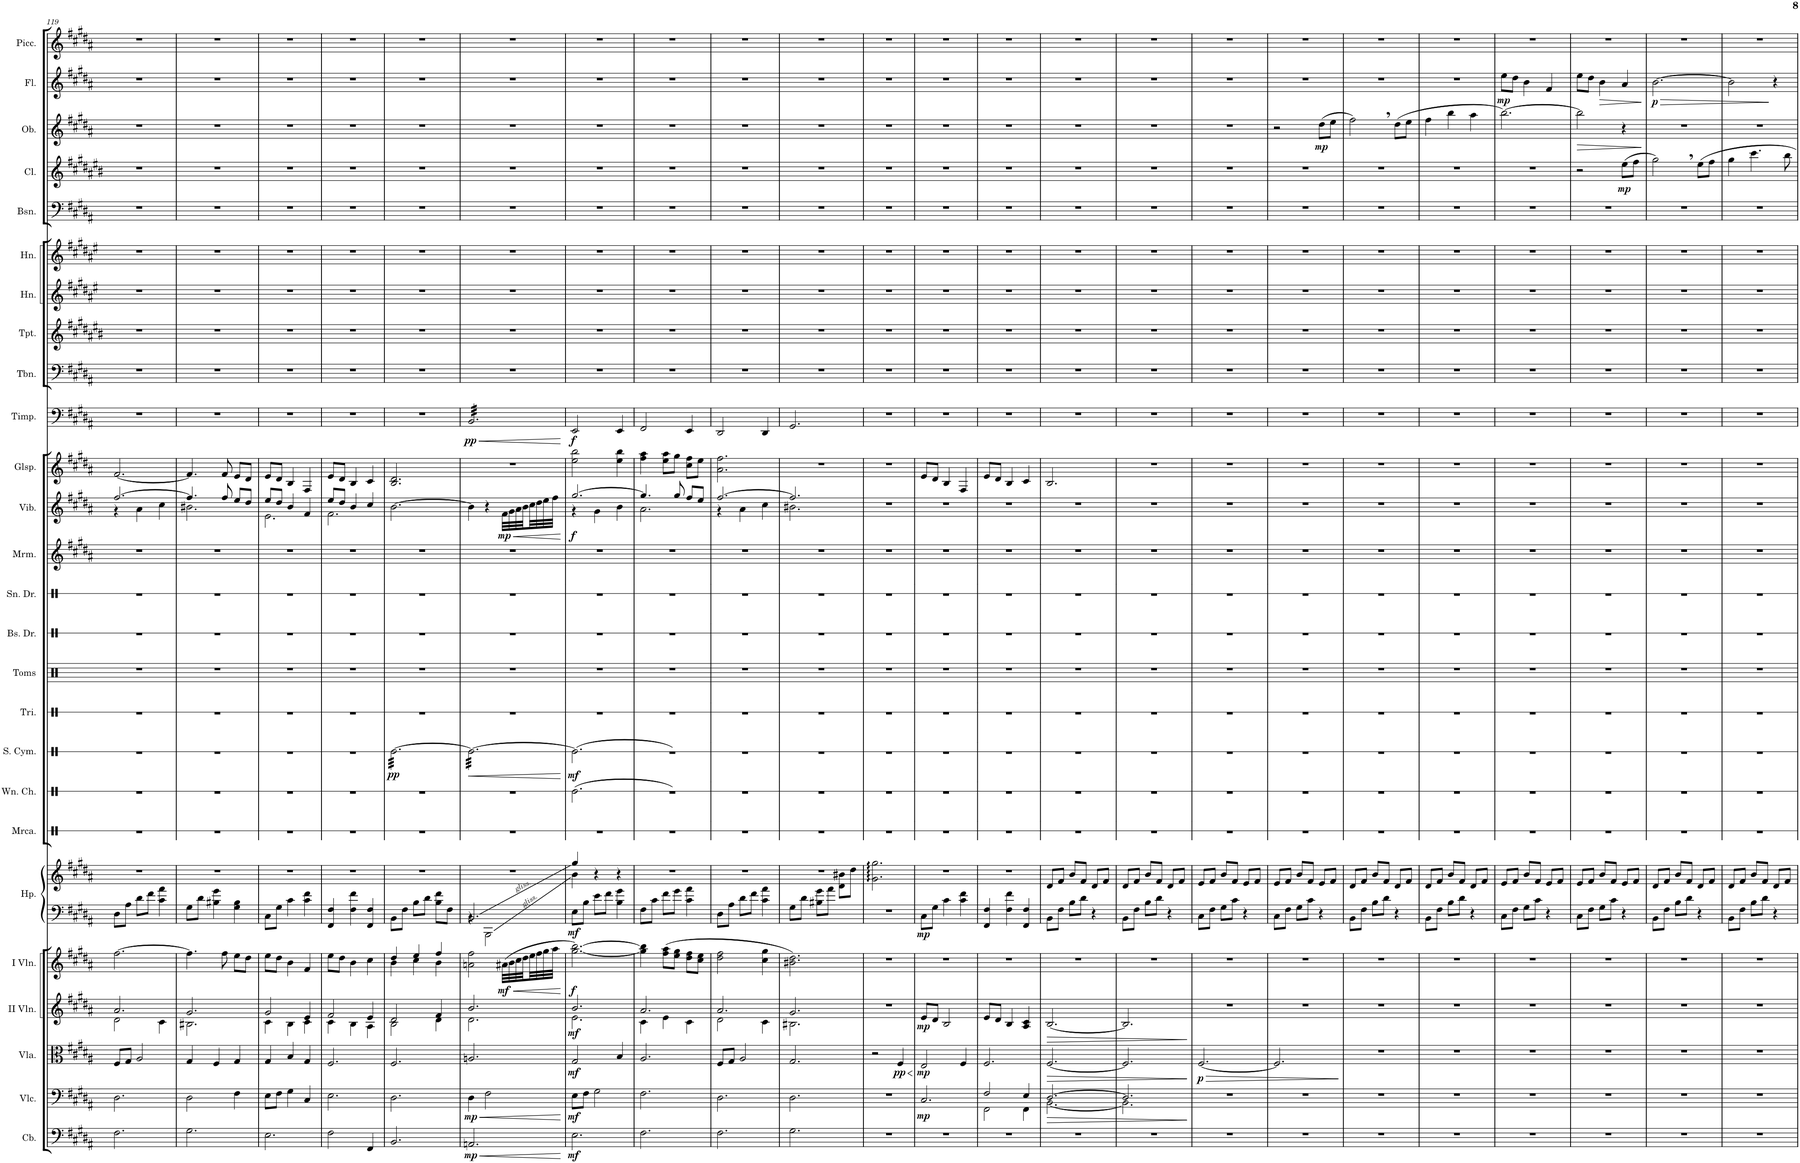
**kern	**dynam	**kern	**dynam	**kern	**dynam	**kern	**dynam	**kern	**dynam	**kern	**kern	**dynam	**kern	**kern	**kern	**dynam	**kern	**kern	**kern	**kern	**kern	**kern	**dynam	**kern	**kern	**dynam	**kern	**kern	**kern	**kern	**kern	**kern	**dynam	**kern	**dynam	**kern	**dynam	**kern
*part26	*part26	*part25	*part25	*part24	*part24	*part23	*part23	*part22	*part22	*part21	*part21	*part21	*part20	*part19	*part18	*part18	*part17	*part16	*part15	*part14	*part13	*part12	*part12	*part11	*part10	*part10	*part9	*part8	*part7	*part6	*part5	*part4	*part4	*part3	*part3	*part2	*part2	*part1
*staff27	*staff27	*staff26	*staff26	*staff25	*staff25	*staff24	*staff24	*staff23	*staff23	*staff22	*staff21	*staff21/22	*staff20	*staff19	*staff18	*staff18	*staff17	*staff16	*staff15	*staff14	*staff13	*staff12	*staff12	*staff11	*staff10	*staff10	*staff9	*staff8	*staff7	*staff6	*staff5	*staff4	*staff4	*staff3	*staff3	*staff2	*staff2	*staff1
*I"Contrabasses	*	*I"Violoncellos	*	*I"Violas	*	*I"Second Violins	*	*I"First Violins	*	*I"Harp	*	*	*I"Maracas	*I"Wind Chimes	*I"Suspended Cymbal	*	*I"Triangle	*I"Concert Toms	*I"Bass Drum	*I"Snare Drum	*I"Marimba	*I"Vibraphone	*	*I"Glockenspiel	*I"Timpani	*	*I"Trombone 1, 2	*I"Trumpet 1, 2	*I"Horn 3, 4	*I"Horn 1, 2	*I"Bassoon 1, 2	*I"Clarinet 1, 2	*	*I"Oboe 1, 2	*	*I"Flute 1, 2	*	*I"Piccolo 1, 2
*I'Cb.	*	*I'Vlc.	*	*I'Vla.	*	*	*	*	*	*I'Hp.	*	*	*I'Mrca.	*I'Wn. Ch.	*I'S. Cym.	*	*I'Tri.	*I'Toms	*I'Bs. Dr.	*I'Sn. Dr.	*I'Mrm.	*I'Vib.	*	*I'Glsp.	*I'Timp.	*	*I'Tbn.	*I'Tpt.	*I'Hn.	*I'Hn.	*I'Bsn.	*I'Cl.	*	*I'Ob.	*	*I'Fl.	*	*I'Picc.
!!LO:PB:g=z
*clefF4	*	*clefF4	*	*clefC3	*	*clefG2	*	*clefG2	*	*clefF4	*clefG2	*	*clefX	*clefX	*clefX	*	*clefX	*clefX	*clefX	*clefX	*clefG2	*clefG2	*	*clefG2	*clefF4	*	*clefF4	*clefG2	*clefG2	*clefG2	*clefF4	*clefG2	*	*clefG2	*	*clefG2	*	*clefG2
*Trd7c12	*	*	*	*	*	*	*	*	*	*	*	*	*	*	*	*	*	*	*	*	*	*	*	*Trd-14c-24	*	*	*	*Trd1c2	*Trd4c7	*Trd4c7	*	*Trd1c2	*	*	*	*	*	*Trd-7c-12
*k[f#c#g#d#a#]	*	*k[f#c#g#d#a#]	*	*k[f#c#g#d#a#]	*	*k[f#c#g#d#a#]	*	*k[f#c#g#d#a#]	*	*k[f#c#g#d#a#]	*k[f#c#g#d#a#]	*	*k[]	*k[]	*k[]	*	*k[]	*k[]	*k[]	*k[]	*k[f#c#g#d#a#]	*k[f#c#g#d#a#]	*	*k[f#c#g#d#a#]	*k[f#c#g#d#a#]	*	*k[f#c#g#d#a#]	*k[f#c#g#d#a#e#b#]	*k[f#c#g#d#a#e#]	*k[f#c#g#d#a#e#]	*k[f#c#g#d#a#]	*k[f#c#g#d#a#e#b#]	*	*k[f#c#g#d#a#]	*	*k[f#c#g#d#a#]	*	*k[f#c#g#d#a#]
*M3/4	*	*M3/4	*	*M3/4	*	*M3/4	*	*M3/4	*	*M3/4	*M3/4	*	*M3/4	*M3/4	*M3/4	*	*M3/4	*M3/4	*M3/4	*M3/4	*M3/4	*M3/4	*	*M3/4	*M3/4	*	*M3/4	*M3/4	*M3/4	*M3/4	*M3/4	*M3/4	*	*M3/4	*	*M3/4	*	*M3/4
=119	=119	=119	=119	=119	=119	=119	=119	=119	=119	=119	=119	=119	=119	=119	=119	=119	=119	=119	=119	=119	=119	=119	=119	=119	=119	=119	=119	=119	=119	=119	=119	=119	=119	=119	=119	=119	=119	=119
*	*	*	*	*	*	*^	*	*	*	*	*	*	*	*	*	*	*	*	*	*	*	*^	*	*	*	*	*	*	*	*	*	*	*	*	*	*	*	*
2.F#\	.	2.D#\	.	8F#/L	.	2.a#/	2d#\	.	[2.ff#\	.	8D#\L	2.r	.	2.r	2.r	2.r	.	2.r	2.r	2.r	2.r	2.r	[2.ff#/	4r	.	[2.f#/	2.r	.	2.r	2.r	2.r	2.r	2.r	2.r	.	2.r	.	2.r	.	2.r
.	.	.	.	8G#/J	.	.	.	.	.	.	8A#\J	.	.	.	.	.	.	.	.	.	.	.	.	.	.	.	.	.	.	.	.	.	.	.	.	.	.	.	.	.
.	.	.	.	2A#/	.	.	.	.	.	.	8d#\L	.	.	.	.	.	.	.	.	.	.	.	.	4a#\	.	.	.	.	.	.	.	.	.	.	.	.	.	.	.	.
.	.	.	.	.	.	.	.	.	.	.	8f#\J	.	.	.	.	.	.	.	.	.	.	.	.	.	.	.	.	.	.	.	.	.	.	.	.	.	.	.	.	.
.	.	.	.	.	.	.	4c#\	.	.	.	4c#\ 4a#\	.	.	.	.	.	.	.	.	.	.	.	.	4cc#\	.	.	.	.	.	.	.	.	.	.	.	.	.	.	.	.
=120	=120	=120	=120	=120	=120	=120	=120	=120	=120	=120	=120	=120	=120	=120	=120	=120	=120	=120	=120	=120	=120	=120	=120	=120	=120	=120	=120	=120	=120	=120	=120	=120	=120	=120	=120	=120	=120	=120	=120	=120
2.G#\	.	2D#\	.	4G#/	.	2.g#/	2.B#X\	.	4.ff#\]	.	8G#\L	2.r	.	2.r	2.r	2.r	.	2.r	2.r	2.r	2.r	2.r	4.ff#/]	2.b#X\	.	4.f#/]	2.r	.	2.r	2.r	2.r	2.r	2.r	2.r	.	2.r	.	2.r	.	2.r
.	.	.	.	.	.	.	.	.	.	.	8d#\J	.	.	.	.	.	.	.	.	.	.	.	.	.	.	.	.	.	.	.	.	.	.	.	.	.	.	.	.	.
.	.	.	.	4F#/	.	.	.	.	.	.	4B#X\ 4g#\	.	.	.	.	.	.	.	.	.	.	.	.	.	.	.	.	.	.	.	.	.	.	.	.	.	.	.	.	.
.	.	.	.	.	.	.	.	.	8ff#\	.	.	.	.	.	.	.	.	.	.	.	.	.	8ff#/	.	.	8f#/	.	.	.	.	.	.	.	.	.	.	.	.	.	.
.	.	4F#\	.	4G#/	.	.	.	.	8ee\L	.	4G#\ 4B#\	.	.	.	.	.	.	.	.	.	.	.	8ee/L	.	.	8e/L	.	.	.	.	.	.	.	.	.	.	.	.	.	.
.	.	.	.	.	.	.	.	.	8dd#\J	.	.	.	.	.	.	.	.	.	.	.	.	.	8dd#/J	.	.	8d#/J	.	.	.	.	.	.	.	.	.	.	.	.	.	.
=121	=121	=121	=121	=121	=121	=121	=121	=121	=121	=121	=121	=121	=121	=121	=121	=121	=121	=121	=121	=121	=121	=121	=121	=121	=121	=121	=121	=121	=121	=121	=121	=121	=121	=121	=121	=121	=121	=121	=121	=121
2.E\	.	8E\L	.	4G#/	.	2g#/	4c#\	.	8ee\L	.	8C#\L	2.r	.	2.r	2.r	2.r	.	2.r	2.r	2.r	2.r	2.r	8ee/L	2.e\	.	8e/L	2.r	.	2.r	2.r	2.r	2.r	2.r	2.r	.	2.r	.	2.r	.	2.r
.	.	8F#\J	.	.	.	.	.	.	8dd#\J	.	8G#\J	.	.	.	.	.	.	.	.	.	.	.	8dd#/J	.	.	8d#/J	.	.	.	.	.	.	.	.	.	.	.	.	.	.
.	.	4G#\	.	4B/	.	.	4B\	.	4b\	.	4c#\	.	.	.	.	.	.	.	.	.	.	.	4b/	.	.	4B/	.	.	.	.	.	.	.	.	.	.	.	.	.	.
.	.	4C#/	.	4G#/	.	4e/	4c#\	.	4f#/	.	4c#\ 4f#\	.	.	.	.	.	.	.	.	.	.	.	4f#/	.	.	4F#/	.	.	.	.	.	.	.	.	.	.	.	.	.	.
=122	=122	=122	=122	=122	=122	=122	=122	=122	=122	=122	=122	=122	=122	=122	=122	=122	=122	=122	=122	=122	=122	=122	=122	=122	=122	=122	=122	=122	=122	=122	=122	=122	=122	=122	=122	=122	=122	=122	=122	=122
2F#\	.	2.E\	.	2.F#/	.	2f#/	4c#\	.	8ee\L	.	4FF#/ 4F#/	2.r	.	2.r	2.r	2.r	.	2.r	2.r	2.r	2.r	2.r	8ee/L	2.f#\	.	8e/L	2.r	.	2.r	2.r	2.r	2.r	2.r	2.r	.	2.r	.	2.r	.	2.r
.	.	.	.	.	.	.	.	.	8dd#\J	.	.	.	.	.	.	.	.	.	.	.	.	.	8dd#/J	.	.	8d#/J	.	.	.	.	.	.	.	.	.	.	.	.	.	.
.	.	.	.	.	.	.	4B\	.	4b\	.	4F#\ 4f#\	.	.	.	.	.	.	.	.	.	.	.	4b/	.	.	4B/	.	.	.	.	.	.	.	.	.	.	.	.	.	.
4FF#/	.	.	.	.	.	4e/	4A#\	.	4cc#\	.	4FF#/ 4F#/	.	.	.	.	.	.	.	.	.	.	.	4cc#/	.	.	4c#/	.	.	.	.	.	.	.	.	.	.	.	.	.	.
*	*	*	*	*	*	*	*	*	*	*	*	*	*	*	*	*	*	*	*	*	*	*	*v	*v	*	*	*	*	*	*	*	*	*	*	*	*	*	*	*	*
=123	=123	=123	=123	=123	=123	=123	=123	=123	=123	=123	=123	=123	=123	=123	=123	=123	=123	=123	=123	=123	=123	=123	=123	=123	=123	=123	=123	=123	=123	=123	=123	=123	=123	=123	=123	=123	=123	=123	=123
*	*	*	*	*	*	*	*	*	*^	*	*	*	*	*	*	*	*	*	*	*	*	*	*	*	*	*	*	*	*	*	*	*	*	*	*	*	*	*	*
!	!	!	!	!	!	!	!	!	!	!	!	!	!	!	!	!	!	!LO:DY:b	!	!	!	!	!	!	!	!	!	!	!	!	!	!	!	!	!	!	!	!	!	!
*	*	*	*	*	*	*	*	*	*	*	*	*	*	*	*	*	*tremolo	*	*	*	*	*	*	*	*	*	*	*	*	*	*	*	*	*	*	*	*	*	*	*
2.BB/	.	2.D#\	.	2.F#/	.	2d#/	2B\	.	4dd#/	4b\	.	8BB\L	2.r	.	2.r	2.r	[32Re\LLL	pp	2.r	2.r	2.r	2.r	2.r	[2.b\	.	2.B/ 2.d#/	2.r	.	2.r	2.r	2.r	2.r	2.r	2.r	.	2.r	.	2.r	.	2.r
.	.	.	.	.	.	.	.	.	.	.	.	.	.	.	.	.	32Re\	.	.	.	.	.	.	.	.	.	.	.	.	.	.	.	.	.	.	.	.	.	.	.
.	.	.	.	.	.	.	.	.	.	.	.	.	.	.	.	.	32Re\	.	.	.	.	.	.	.	.	.	.	.	.	.	.	.	.	.	.	.	.	.	.	.
.	.	.	.	.	.	.	.	.	.	.	.	.	.	.	.	.	32Re\	.	.	.	.	.	.	.	.	.	.	.	.	.	.	.	.	.	.	.	.	.	.	.
.	.	.	.	.	.	.	.	.	.	.	.	8F#\J	.	.	.	.	32Re\	.	.	.	.	.	.	.	.	.	.	.	.	.	.	.	.	.	.	.	.	.	.	.
.	.	.	.	.	.	.	.	.	.	.	.	.	.	.	.	.	32Re\	.	.	.	.	.	.	.	.	.	.	.	.	.	.	.	.	.	.	.	.	.	.	.
.	.	.	.	.	.	.	.	.	.	.	.	.	.	.	.	.	32Re\	.	.	.	.	.	.	.	.	.	.	.	.	.	.	.	.	.	.	.	.	.	.	.
.	.	.	.	.	.	.	.	.	.	.	.	.	.	.	.	.	32Re\	.	.	.	.	.	.	.	.	.	.	.	.	.	.	.	.	.	.	.	.	.	.	.
.	.	.	.	.	.	.	.	.	4ee/	4cc#\	.	8B\L	.	.	.	.	32Re\	.	.	.	.	.	.	.	.	.	.	.	.	.	.	.	.	.	.	.	.	.	.	.
.	.	.	.	.	.	.	.	.	.	.	.	.	.	.	.	.	32Re\	.	.	.	.	.	.	.	.	.	.	.	.	.	.	.	.	.	.	.	.	.	.	.
.	.	.	.	.	.	.	.	.	.	.	.	.	.	.	.	.	32Re\	.	.	.	.	.	.	.	.	.	.	.	.	.	.	.	.	.	.	.	.	.	.	.
.	.	.	.	.	.	.	.	.	.	.	.	.	.	.	.	.	32Re\	.	.	.	.	.	.	.	.	.	.	.	.	.	.	.	.	.	.	.	.	.	.	.
.	.	.	.	.	.	.	.	.	.	.	.	8d#\J	.	.	.	.	32Re\	.	.	.	.	.	.	.	.	.	.	.	.	.	.	.	.	.	.	.	.	.	.	.
.	.	.	.	.	.	.	.	.	.	.	.	.	.	.	.	.	32Re\	.	.	.	.	.	.	.	.	.	.	.	.	.	.	.	.	.	.	.	.	.	.	.
.	.	.	.	.	.	.	.	.	.	.	.	.	.	.	.	.	32Re\	.	.	.	.	.	.	.	.	.	.	.	.	.	.	.	.	.	.	.	.	.	.	.
.	.	.	.	.	.	.	.	.	.	.	.	.	.	.	.	.	32Re\	.	.	.	.	.	.	.	.	.	.	.	.	.	.	.	.	.	.	.	.	.	.	.
.	.	.	.	.	.	4f#/	4d#\	.	4ff#/	4b\	.	8B\ 8f#\L	.	.	.	.	32Re\	.	.	.	.	.	.	.	.	.	.	.	.	.	.	.	.	.	.	.	.	.	.	.
.	.	.	.	.	.	.	.	.	.	.	.	.	.	.	.	.	32Re\	.	.	.	.	.	.	.	.	.	.	.	.	.	.	.	.	.	.	.	.	.	.	.
.	.	.	.	.	.	.	.	.	.	.	.	.	.	.	.	.	32Re\	.	.	.	.	.	.	.	.	.	.	.	.	.	.	.	.	.	.	.	.	.	.	.
.	.	.	.	.	.	.	.	.	.	.	.	.	.	.	.	.	32Re\	.	.	.	.	.	.	.	.	.	.	.	.	.	.	.	.	.	.	.	.	.	.	.
.	.	.	.	.	.	.	.	.	.	.	.	8F#\J	.	.	.	.	32Re\	.	.	.	.	.	.	.	.	.	.	.	.	.	.	.	.	.	.	.	.	.	.	.
.	.	.	.	.	.	.	.	.	.	.	.	.	.	.	.	.	32Re\	.	.	.	.	.	.	.	.	.	.	.	.	.	.	.	.	.	.	.	.	.	.	.
.	.	.	.	.	.	.	.	.	.	.	.	.	.	.	.	.	32Re\	.	.	.	.	.	.	.	.	.	.	.	.	.	.	.	.	.	.	.	.	.	.	.
.	.	.	.	.	.	.	.	.	.	.	.	.	.	.	.	.	32Re\JJJ	.	.	.	.	.	.	.	.	.	.	.	.	.	.	.	.	.	.	.	.	.	.	.
*	*	*	*	*	*	*	*	*	*v	*v	*	*	*	*	*	*	*	*	*	*	*	*	*	*	*	*	*	*	*	*	*	*	*	*	*	*	*	*	*	*
=124	=124	=124	=124	=124	=124	=124	=124	=124	=124	=124	=124	=124	=124	=124	=124	=124	=124	=124	=124	=124	=124	=124	=124	=124	=124	=124	=124	=124	=124	=124	=124	=124	=124	=124	=124	=124	=124	=124	=124
!	!LO:DY:b	!	!LO:HP:b	!	!	!	!	!	!	!	!	!	!	!	!	!	!LO:HP:b	!	!	!	!	!	!	!	!	!	!LO:HP:b	!	!	!	!	!	!	!	!	!	!	!	!
*	*	*	*	*	*	*	*	*	*	*	*^	*	*	*	*	*	*	*	*	*	*	*	*	*	*	*	*	*	*	*	*	*	*	*	*	*	*	*	*
*	*	*	*	*	*	*	*	*	*	*	*	*^	*	*	*	*	*	*	*	*	*	*	*	*	*	*	*	*	*	*	*	*	*	*	*	*	*	*	*	*
!	!	!	!LO:DY:n=1:b	!	!	!	!	!	!	!	!	!	!	!	!	!	!	!	!	!	!	!	!	!	!	!	!	!	!LO:DY:n=1:b	!	!	!	!	!	!	!	!	!	!	!	!
*	*	*	*	*	*	*	*	*	*	*	*	*	*	*	*	*	*	*	*	*	*	*	*	*	*	*	*	*tremolo	*	*	*	*	*	*	*	*	*	*	*	*	*
2.AAn/	mp	4D#\	< mp	2.An/	.	2.b/	2.d#\	.	2an\ 2ff#\	.	2.BB/	4ryy	2.r	4r	.	2.r	2.r	32Re\LLL	<	2.r	2.r	2.r	2.r	2.r	4b\]	.	2.r	32BB/LLL	< pp	2.r	2.r	2.r	2.r	2.r	2.r	.	2.r	.	2.r	.	2.r
.	.	.	.	.	.	.	.	.	.	.	.	.	.	.	.	.	.	32Re\	.	.	.	.	.	.	.	.	.	32BB/	.	.	.	.	.	.	.	.	.	.	.	.	.
.	.	.	.	.	.	.	.	.	.	.	.	.	.	.	.	.	.	32Re\	.	.	.	.	.	.	.	.	.	32BB/	.	.	.	.	.	.	.	.	.	.	.	.	.
.	.	.	.	.	.	.	.	.	.	.	.	.	.	.	.	.	.	32Re\	.	.	.	.	.	.	.	.	.	32BB/	.	.	.	.	.	.	.	.	.	.	.	.	.
.	.	.	.	.	.	.	.	.	.	.	.	.	.	.	.	.	.	32Re\	.	.	.	.	.	.	.	.	.	32BB/	.	.	.	.	.	.	.	.	.	.	.	.	.
.	.	.	.	.	.	.	.	.	.	.	.	.	.	.	.	.	.	32Re\	.	.	.	.	.	.	.	.	.	32BB/	.	.	.	.	.	.	.	.	.	.	.	.	.
.	.	.	.	.	.	.	.	.	.	.	.	.	.	.	.	.	.	32Re\	.	.	.	.	.	.	.	.	.	32BB/	.	.	.	.	.	.	.	.	.	.	.	.	.
.	.	.	.	.	.	.	.	.	.	.	.	.	.	.	.	.	.	32Re\	.	.	.	.	.	.	.	.	.	32BB/	.	.	.	.	.	.	.	.	.	.	.	.	.
.	.	2F#\	.	.	.	.	.	.	.	.	.	2BBB\	.	2ryy	.	.	.	32Re\	.	.	.	.	.	.	4r	.	.	32BB/	.	.	.	.	.	.	.	.	.	.	.	.	.
.	.	.	.	.	.	.	.	.	.	.	.	.	.	.	.	.	.	32Re\	.	.	.	.	.	.	.	.	.	32BB/	.	.	.	.	.	.	.	.	.	.	.	.	.
.	.	.	.	.	.	.	.	.	.	.	.	.	.	.	.	.	.	32Re\	.	.	.	.	.	.	.	.	.	32BB/	.	.	.	.	.	.	.	.	.	.	.	.	.
.	.	.	.	.	.	.	.	.	.	.	.	.	.	.	.	.	.	32Re\	.	.	.	.	.	.	.	.	.	32BB/	.	.	.	.	.	.	.	.	.	.	.	.	.
.	.	.	.	.	.	.	.	.	.	.	.	.	.	.	.	.	.	32Re\	.	.	.	.	.	.	.	.	.	32BB/	.	.	.	.	.	.	.	.	.	.	.	.	.
.	.	.	.	.	.	.	.	.	.	.	.	.	.	.	.	.	.	32Re\	.	.	.	.	.	.	.	.	.	32BB/	.	.	.	.	.	.	.	.	.	.	.	.	.
.	.	.	.	.	.	.	.	.	.	.	.	.	.	.	.	.	.	32Re\	.	.	.	.	.	.	.	.	.	32BB/	.	.	.	.	.	.	.	.	.	.	.	.	.
.	.	.	.	.	.	.	.	.	.	.	.	.	.	.	.	.	.	32Re\	.	.	.	.	.	.	.	.	.	32BB/	.	.	.	.	.	.	.	.	.	.	.	.	.
!	!	!	!	!	!	!	!	!	!	!LO:DY:b	!	!	!	!	!	!	!	!	!	!	!	!	!	!	!	!LO:HP:b	!	!	!	!	!	!	!	!	!	!	!	!	!	!	!
!	!	!	!	!	!	!	!	!	!	!	!	!	!	!	!	!	!	!	!	!	!	!	!	!	!	!LO:DY:n=1:b	!	!	!	!	!	!	!	!	!	!	!	!	!	!	!
.	.	.	.	.	.	.	.	.	(32a#X\LLL	mf	.	.	.	.	.	.	.	32Re\	.	.	.	.	.	.	32f#\LLL	< mp	.	32BB/	.	.	.	.	.	.	.	.	.	.	.	.	.
.	.	.	.	.	.	.	.	.	32b\	.	.	.	.	.	.	.	.	32Re\	.	.	.	.	.	.	32g#\	.	.	32BB/	.	.	.	.	.	.	.	.	.	.	.	.	.
.	.	.	.	.	.	.	.	.	32cc#\	.	.	.	.	.	.	.	.	32Re\	.	.	.	.	.	.	32a#\	.	.	32BB/	.	.	.	.	.	.	.	.	.	.	.	.	.
.	.	.	.	.	.	.	.	.	32dd#\	.	.	.	.	.	.	.	.	32Re\	.	.	.	.	.	.	32b\	.	.	32BB/	.	.	.	.	.	.	.	.	.	.	.	.	.
.	.	.	.	.	.	.	.	.	32ee\	.	.	.	.	.	.	.	.	32Re\	.	.	.	.	.	.	32cc#\	.	.	32BB/	.	.	.	.	.	.	.	.	.	.	.	.	.
.	.	.	.	.	.	.	.	.	32ff#\	.	.	.	.	.	.	.	.	32Re\	.	.	.	.	.	.	32dd#\	.	.	32BB/	.	.	.	.	.	.	.	.	.	.	.	.	.
.	.	.	.	.	.	.	.	.	32gg#\	.	.	.	.	.	.	.	.	32Re\	.	.	.	.	.	.	32ee\	.	.	32BB/	.	.	.	.	.	.	.	.	.	.	.	.	.
.	.	.	.	.	.	.	.	.	32aa#\JJJ	.	.	.	.	.	.	.	.	32Re\JJJ	.	.	.	.	.	.	32ff#\JJJ	.	.	32BB/JJJ	.	.	.	.	.	.	.	.	.	.	.	.	.
*	*	*	*	*	*	*	*	*	*	*	*	*	*	*	*	*	*	*	*	*	*	*	*	*	*	*	*	*Xtremolo	*	*	*	*	*	*	*	*	*	*	*	*	*
*	*	*	*	*	*	*	*	*	*	*	*	*	*	*	*	*	*	*Xtremolo	*	*	*	*	*	*	*	*	*	*	*	*	*	*	*	*	*	*	*	*	*	*	*
*	*	*	*	*	*	*v	*v	*	*	*	*v	*v	*v	*	*	*	*	*	*	*	*	*	*	*	*	*	*	*	*	*	*	*	*	*	*	*	*	*	*	*	*
.	.	.	.	.	.	.	.	.	.	.	.	.	.	.	.	[	.	.	.	.	.	.	[	.	.	[	.	.	.	.	.	.	.	.	.	.	.	.
=125	=125	=125	=125	=125	=125	=125	=125	=125	=125	=125	=125	=125	=125	=125	=125	=125	=125	=125	=125	=125	=125	=125	=125	=125	=125	=125	=125	=125	=125	=125	=125	=125	=125	=125	=125	=125	=125	=125
*	*	*	*	*	*	*^	*	*	*	*	*^	*	*	*	*	*	*	*	*	*	*	*^	*	*	*	*	*	*	*	*	*	*	*	*	*	*	*	*
!	!LO:DY:b	!	!LO:DY:b	!	!LO:DY:b	!	!	!LO:DY:b	!	!LO:DY:b	!	!	!	!LO:DY:b=2	!	!	!	!LO:DY:b	!	!	!	!	!	!	!	!LO:DY:b	!	!	!LO:DY:b	!	!	!	!	!	!	!	!	!	!	!	!
2.E\	mf	8E\L	mf	2G#/	mf	2.b/	2.e\	mf	[2.gg#\ [2.bb\)	f	8E\L	4gg#/	4b\	mf	2.r	(2.Re\	(2.Re\]	mf	2.r	2.r	2.r	2.r	2.r	[2.gg#/	4r	f	2ee\ 2bb\	2EE/	f	2.r	2.r	2.r	2.r	2.r	2.r	.	2.r	.	2.r	.	2.r
.	.	8F#\J	.	.	.	.	.	.	.	.	8B\J	.	.	.	.	.	.	.	.	.	.	.	.	.	.	.	.	.	.	.	.	.	.	.	.	.	.	.	.	.	.
.	.	2G#\	.	.	.	.	.	.	.	.	8e\L	4r	2ryy	.	.	.	.	.	.	.	.	.	.	.	4g#\	.	.	.	.	.	.	.	.	.	.	.	.	.	.	.	.
.	.	.	.	.	.	.	.	.	.	.	8f#\J	.	.	.	.	.	.	.	.	.	.	.	.	.	.	.	.	.	.	.	.	.	.	.	.	.	.	.	.	.	.
.	.	.	.	4B/	.	.	.	.	.	.	4B\ 4g#\	4r	.	.	.	.	.	.	.	.	.	.	.	.	4b\	.	4ee\ 4bb\	4EE/	.	.	.	.	.	.	.	.	.	.	.	.	.
*	*	*	*	*	*	*	*	*	*	*	*	*v	*v	*	*	*	*	*	*	*	*	*	*	*	*	*	*	*	*	*	*	*	*	*	*	*	*	*	*	*	*
=126	=126	=126	=126	=126	=126	=126	=126	=126	=126	=126	=126	=126	=126	=126	=126	=126	=126	=126	=126	=126	=126	=126	=126	=126	=126	=126	=126	=126	=126	=126	=126	=126	=126	=126	=126	=126	=126	=126	=126	=126
2.F#\	.	2.F#\	.	2.A#/	.	2.a#/	4c#\	.	4gg#\] 4bb\]	.	8F#\L	2.r	.	2.r	2.r)	2.r)	.	2.r	2.r	2.r	2.r	2.r	4.gg#/]	2.a#\	.	4ff#\ 4aa#\	2FF#/	.	2.r	2.r	2.r	2.r	2.r	2.r	.	2.r	.	2.r	.	2.r
.	.	.	.	.	.	.	.	.	.	.	8c#\J	.	.	.	.	.	.	.	.	.	.	.	.	.	.	.	.	.	.	.	.	.	.	.	.	.	.	.	.	.
.	.	.	.	.	.	.	4e\	.	(8ff#\ 8aa#\L	.	8f#\L	.	.	.	.	.	.	.	.	.	.	.	.	.	.	8ee\ 8aa#\L	.	.	.	.	.	.	.	.	.	.	.	.	.	.
.	.	.	.	.	.	.	.	.	8ee\ 8gg#\J	.	8g#\J	.	.	.	.	.	.	.	.	.	.	.	8gg#/	.	.	8gg#\J	.	.	.	.	.	.	.	.	.	.	.	.	.	.
.	.	.	.	.	.	.	4c#\	.	8dd#\ 8ff#\L	.	4c#\ 4a#\	.	.	.	.	.	.	.	.	.	.	.	8ff#/L	.	.	8cc#\ 8ff#\L	4EE/	.	.	.	.	.	.	.	.	.	.	.	.	.
.	.	.	.	.	.	.	.	.	8cc#\ 8ee\J	.	.	.	.	.	.	.	.	.	.	.	.	.	8ee/J	.	.	8ee\J	.	.	.	.	.	.	.	.	.	.	.	.	.	.
=127	=127	=127	=127	=127	=127	=127	=127	=127	=127	=127	=127	=127	=127	=127	=127	=127	=127	=127	=127	=127	=127	=127	=127	=127	=127	=127	=127	=127	=127	=127	=127	=127	=127	=127	=127	=127	=127	=127	=127	=127
2.F#\	.	2.D#\	.	8F#/L	.	2.a#/	2d#\	.	2dd#\ 2ff#\	.	8D#\L	2.r	.	2.r	2.r	2.r	.	2.r	2.r	2.r	2.r	2.r	[2.ff#/	4r	.	2.a#\ 2.ff#\	2DD#/	.	2.r	2.r	2.r	2.r	2.r	2.r	.	2.r	.	2.r	.	2.r
.	.	.	.	8G#/J	.	.	.	.	.	.	8A#\J	.	.	.	.	.	.	.	.	.	.	.	.	.	.	.	.	.	.	.	.	.	.	.	.	.	.	.	.	.
.	.	.	.	2A#/	.	.	.	.	.	.	8d#\L	.	.	.	.	.	.	.	.	.	.	.	.	4a#\	.	.	.	.	.	.	.	.	.	.	.	.	.	.	.	.
.	.	.	.	.	.	.	.	.	.	.	8f#\J	.	.	.	.	.	.	.	.	.	.	.	.	.	.	.	.	.	.	.	.	.	.	.	.	.	.	.	.	.
.	.	.	.	.	.	.	4c#\	.	4cc#\ 4gg#\	.	4c#\ 4a#\	.	.	.	.	.	.	.	.	.	.	.	.	4cc#\	.	.	4DD#/	.	.	.	.	.	.	.	.	.	.	.	.	.
=128	=128	=128	=128	=128	=128	=128	=128	=128	=128	=128	=128	=128	=128	=128	=128	=128	=128	=128	=128	=128	=128	=128	=128	=128	=128	=128	=128	=128	=128	=128	=128	=128	=128	=128	=128	=128	=128	=128	=128	=128
*	*	*	*	*	*	*	*	*	*	*	*	*^	*	*	*	*	*	*	*	*	*	*	*	*	*	*	*	*	*	*	*	*	*	*	*	*	*	*	*	*
2.G#\	.	2.D#\	.	2.G#/	.	2.g#/	2.B#X\	.	2.b#X\ 2.dd#\)	.	8G#\L	2.r	2ryy	.	2.r	2.r	2.r	.	2.r	2.r	2.r	2.r	2.r	2.ff#/]	2.b#X\	.	2.r	2.GG#/	.	2.r	2.r	2.r	2.r	2.r	2.r	.	2.r	.	2.r	.	2.r
.	.	.	.	.	.	.	.	.	.	.	8d#\J	.	.	.	.	.	.	.	.	.	.	.	.	.	.	.	.	.	.	.	.	.	.	.	.	.	.	.	.	.	.
.	.	.	.	.	.	.	.	.	.	.	8B#X\ 8g#\L	.	.	.	.	.	.	.	.	.	.	.	.	.	.	.	.	.	.	.	.	.	.	.	.	.	.	.	.	.	.
.	.	.	.	.	.	.	.	.	.	.	8a#\J	.	.	.	.	.	.	.	.	.	.	.	.	.	.	.	.	.	.	.	.	.	.	.	.	.	.	.	.	.	.
.	.	.	.	.	.	.	.	.	.	.	4ryy	.	8d#\ 8b#X\L	.	.	.	.	.	.	.	.	.	.	.	.	.	.	.	.	.	.	.	.	.	.	.	.	.	.	.	.
.	.	.	.	.	.	.	.	.	.	.	.	.	8dd#\J	.	.	.	.	.	.	.	.	.	.	.	.	.	.	.	.	.	.	.	.	.	.	.	.	.	.	.	.
*	*	*	*	*	*	*v	*v	*	*	*	*	*v	*v	*	*	*	*	*	*	*	*	*	*	*v	*v	*	*	*	*	*	*	*	*	*	*	*	*	*	*	*	*
=129	=129	=129	=129	=129	=129	=129	=129	=129	=129	=129	=129	=129	=129	=129	=129	=129	=129	=129	=129	=129	=129	=129	=129	=129	=129	=129	=129	=129	=129	=129	=129	=129	=129	=129	=129	=129	=129	=129
2.r	.	2.r	.	2r	.	2.r	.	2.r	.	2.r	2.g#\ 2.gg#\	.	2.r	2.r	2.r	.	2.r	2.r	2.r	2.r	2.r	2.r	.	2.r	2.r	.	2.r	2.r	2.r	2.r	2.r	2.r	.	2.r	.	2.r	.	2.r
!	!	!	!	!	!LO:HP:b	!	!	!	!	!	!	!	!	!	!	!	!	!	!	!	!	!	!	!	!	!	!	!	!	!	!	!	!	!	!	!	!	!
!	!	!	!	!	!LO:DY:n=1:b	!	!	!	!	!	!	!	!	!	!	!	!	!	!	!	!	!	!	!	!	!	!	!	!	!	!	!	!	!	!	!	!	!
.	.	.	.	4F#/	< pp	.	.	.	.	.	.	.	.	.	.	.	.	.	.	.	.	.	.	.	.	.	.	.	.	.	.	.	.	.	.	.	.	.
=130	=130	=130	=130	=130	=130	=130	=130	=130	=130	=130	=130	=130	=130	=130	=130	=130	=130	=130	=130	=130	=130	=130	=130	=130	=130	=130	=130	=130	=130	=130	=130	=130	=130	=130	=130	=130	=130	=130
!	!	!	!LO:DY:b	!	!LO:DY:b	!	!LO:DY:b	!	!	!	!	!LO:DY:b=2	!	!	!	!	!	!	!	!	!	!	!	!	!	!	!	!	!	!	!	!	!	!	!	!	!	!
2.r	.	2.C#/	mp	2E/	mp	8e/L	mp	2.r	.	8C#\L	2.r	mp	2.r	2.r	2.r	.	2.r	2.r	2.r	2.r	2.r	2.r	.	8e/L	2.r	.	2.r	2.r	2.r	2.r	2.r	2.r	.	2.r	.	2.r	.	2.r
.	.	.	.	.	.	8d#/J	.	.	.	8G#\J	.	.	.	.	.	.	.	.	.	.	.	.	.	8d#/J	.	.	.	.	.	.	.	.	.	.	.	.	.	.
.	.	.	.	.	.	2B/	.	.	.	4c#\	.	.	.	.	.	.	.	.	.	.	.	.	.	4B/	.	.	.	.	.	.	.	.	.	.	.	.	.	.
.	.	.	.	4F#/	.	.	.	.	.	4c#\ 4f#\	.	.	.	.	.	.	.	.	.	.	.	.	.	4F#/	.	.	.	.	.	.	.	.	.	.	.	.	.	.
=131	=131	=131	=131	=131	=131	=131	=131	=131	=131	=131	=131	=131	=131	=131	=131	=131	=131	=131	=131	=131	=131	=131	=131	=131	=131	=131	=131	=131	=131	=131	=131	=131	=131	=131	=131	=131	=131	=131
*	*	*^	*	*	*	*	*	*	*	*	*	*	*	*	*	*	*	*	*	*	*	*	*	*	*	*	*	*	*	*	*	*	*	*	*	*	*	*
2.r	.	2F#/	2FF#\	.	2.F#/	.	8e/L	.	2.r	.	4FF#/ 4F#/	2.r	.	2.r	2.r	2.r	.	2.r	2.r	2.r	2.r	2.r	2.r	.	8e/L	2.r	.	2.r	2.r	2.r	2.r	2.r	2.r	.	2.r	.	2.r	.	2.r
.	.	.	.	.	.	.	8d#/J	.	.	.	.	.	.	.	.	.	.	.	.	.	.	.	.	.	8d#/J	.	.	.	.	.	.	.	.	.	.	.	.	.	.
.	.	.	.	.	.	.	4B/	.	.	.	4F#\ 4f#\	.	.	.	.	.	.	.	.	.	.	.	.	.	4B/	.	.	.	.	.	.	.	.	.	.	.	.	.	.
.	.	4E/	4FF#\	.	.	.	4A#/ 4c#/	.	.	.	4FF#/ 4F#/	.	.	.	.	.	.	.	.	.	.	.	.	.	4c#/	.	.	.	.	.	.	.	.	.	.	.	.	.	.
=132	=132	=132	=132	=132	=132	=132	=132	=132	=132	=132	=132	=132	=132	=132	=132	=132	=132	=132	=132	=132	=132	=132	=132	=132	=132	=132	=132	=132	=132	=132	=132	=132	=132	=132	=132	=132	=132	=132	=132
!	!	!	!	!	!	!LO:HP:b	!	!	!	!	!	!	!	!	!	!	!	!	!	!	!	!	!	!	!	!	!	!	!	!	!	!	!	!	!	!	!	!	!
2.r	.	[2.D#/	[2.BB\	.	[2.F#/	>	[2.B/	.	2.r	.	8BB\L	8d#/L	.	2.r	2.r	2.r	.	2.r	2.r	2.r	2.r	2.r	2.r	.	2.B/	2.r	.	2.r	2.r	2.r	2.r	2.r	2.r	.	2.r	.	2.r	.	2.r
.	.	.	.	.	.	.	.	.	.	.	8F#\J	8f#/J	.	.	.	.	.	.	.	.	.	.	.	.	.	.	.	.	.	.	.	.	.	.	.	.	.	.	.
.	.	.	.	.	.	.	.	.	.	.	8B\L	8b/L	.	.	.	.	.	.	.	.	.	.	.	.	.	.	.	.	.	.	.	.	.	.	.	.	.	.	.
.	.	.	.	.	.	.	.	.	.	.	8d#\J	8f#/J	.	.	.	.	.	.	.	.	.	.	.	.	.	.	.	.	.	.	.	.	.	.	.	.	.	.	.
.	.	.	.	.	.	.	.	.	.	.	4r	8d#/L	.	.	.	.	.	.	.	.	.	.	.	.	.	.	.	.	.	.	.	.	.	.	.	.	.	.	.
.	.	.	.	.	.	.	.	.	.	.	.	8f#/J	.	.	.	.	.	.	.	.	.	.	.	.	.	.	.	.	.	.	.	.	.	.	.	.	.	.	.
=133	=133	=133	=133	=133	=133	=133	=133	=133	=133	=133	=133	=133	=133	=133	=133	=133	=133	=133	=133	=133	=133	=133	=133	=133	=133	=133	=133	=133	=133	=133	=133	=133	=133	=133	=133	=133	=133	=133	=133
2.r	.	2.D#/]	2.BB\]	.	2.F#/]	.	2.B/]	.	2.r	.	8BB\L	8d#/L	.	2.r	2.r	2.r	.	2.r	2.r	2.r	2.r	2.r	2.r	.	2.r	2.r	.	2.r	2.r	2.r	2.r	2.r	2.r	.	2.r	.	2.r	.	2.r
.	.	.	.	.	.	.	.	.	.	.	8F#\J	8f#/J	.	.	.	.	.	.	.	.	.	.	.	.	.	.	.	.	.	.	.	.	.	.	.	.	.	.	.
.	.	.	.	.	.	.	.	.	.	.	8B\L	8b/L	.	.	.	.	.	.	.	.	.	.	.	.	.	.	.	.	.	.	.	.	.	.	.	.	.	.	.
.	.	.	.	.	.	.	.	.	.	.	8d#\J	8f#/J	.	.	.	.	.	.	.	.	.	.	.	.	.	.	.	.	.	.	.	.	.	.	.	.	.	.	.
.	.	.	.	.	.	.	.	.	.	.	4r	8d#/L	.	.	.	.	.	.	.	.	.	.	.	.	.	.	.	.	.	.	.	.	.	.	.	.	.	.	.
.	.	.	.	.	.	.	.	.	.	.	.	8f#/J	.	.	.	.	.	.	.	.	.	.	.	.	.	.	.	.	.	.	.	.	.	.	.	.	.	.	.
*	*	*v	*v	*	*	*	*	*	*	*	*	*	*	*	*	*	*	*	*	*	*	*	*	*	*	*	*	*	*	*	*	*	*	*	*	*	*	*	*
.	.	.	[	.	[	.	.	.	.	.	.	.	.	.	.	.	.	.	.	.	.	.	.	.	.	.	.	.	.	.	.	.	.	.	.	.	.	.
=134	=134	=134	=134	=134	=134	=134	=134	=134	=134	=134	=134	=134	=134	=134	=134	=134	=134	=134	=134	=134	=134	=134	=134	=134	=134	=134	=134	=134	=134	=134	=134	=134	=134	=134	=134	=134	=134	=134
!	!	!	!	!	!LO:DY:b	!	!	!	!	!	!	!	!	!	!	!	!	!	!	!	!	!	!	!	!	!	!	!	!	!	!	!	!	!	!	!	!	!
2.r	.	2.r	.	[2.F#/	p	2.r	.	2.r	.	8C#\L	8e/L	.	2.r	2.r	2.r	.	2.r	2.r	2.r	2.r	2.r	2.r	.	2.r	2.r	.	2.r	2.r	2.r	2.r	2.r	2.r	.	2.r	.	2.r	.	2.r
.	.	.	.	.	.	.	.	.	.	8F#\J	8f#/J	.	.	.	.	.	.	.	.	.	.	.	.	.	.	.	.	.	.	.	.	.	.	.	.	.	.	.
.	.	.	.	.	.	.	.	.	.	8G#\L	8b/L	.	.	.	.	.	.	.	.	.	.	.	.	.	.	.	.	.	.	.	.	.	.	.	.	.	.	.
.	.	.	.	.	.	.	.	.	.	8c#\J	8f#/J	.	.	.	.	.	.	.	.	.	.	.	.	.	.	.	.	.	.	.	.	.	.	.	.	.	.	.
.	.	.	.	.	.	.	.	.	.	4r	8e/L	.	.	.	.	.	.	.	.	.	.	.	.	.	.	.	.	.	.	.	.	.	.	.	.	.	.	.
.	.	.	.	.	.	.	.	.	.	.	8f#/J	.	.	.	.	.	.	.	.	.	.	.	.	.	.	.	.	.	.	.	.	.	.	.	.	.	.	.
=135	=135	=135	=135	=135	=135	=135	=135	=135	=135	=135	=135	=135	=135	=135	=135	=135	=135	=135	=135	=135	=135	=135	=135	=135	=135	=135	=135	=135	=135	=135	=135	=135	=135	=135	=135	=135	=135	=135
2.r	.	2.r	.	2.F#/]	.	2.r	.	2.r	.	8C#\L	8e/L	.	2.r	2.r	2.r	.	2.r	2.r	2.r	2.r	2.r	2.r	.	2.r	2.r	.	2.r	2.r	2.r	2.r	2.r	2.r	.	2r	.	2.r	.	2.r
.	.	.	.	.	.	.	.	.	.	8F#\J	8f#/J	.	.	.	.	.	.	.	.	.	.	.	.	.	.	.	.	.	.	.	.	.	.	.	.	.	.	.
.	.	.	.	.	.	.	.	.	.	8G#\L	8b/L	.	.	.	.	.	.	.	.	.	.	.	.	.	.	.	.	.	.	.	.	.	.	.	.	.	.	.
.	.	.	.	.	.	.	.	.	.	8c#\J	8f#/J	.	.	.	.	.	.	.	.	.	.	.	.	.	.	.	.	.	.	.	.	.	.	.	.	.	.	.
!	!	!	!	!	!	!	!	!	!	!	!	!	!	!	!	!	!	!	!	!	!	!	!	!	!	!	!	!	!	!	!	!	!	!	!LO:DY:b	!	!	!
.	.	.	.	.	.	.	.	.	.	4r	8e/L	.	.	.	.	.	.	.	.	.	.	.	.	.	.	.	.	.	.	.	.	.	.	(8dd#\L	mp	.	.	.
.	.	.	.	.	.	.	.	.	.	.	8f#/J	.	.	.	.	.	.	.	.	.	.	.	.	.	.	.	.	.	.	.	.	.	.	8ee\J	.	.	.	.
.	.	.	.	.	]	.	.	.	.	.	.	.	.	.	.	.	.	.	.	.	.	.	.	.	.	.	.	.	.	.	.	.	.	.	.	.	.	.
=136	=136	=136	=136	=136	=136	=136	=136	=136	=136	=136	=136	=136	=136	=136	=136	=136	=136	=136	=136	=136	=136	=136	=136	=136	=136	=136	=136	=136	=136	=136	=136	=136	=136	=136	=136	=136	=136	=136
2.r	.	2.r	.	2.r	.	2.r	.	2.r	.	8BB\L	8d#/L	.	2.r	2.r	2.r	.	2.r	2.r	2.r	2.r	2.r	2.r	.	2.r	2.r	.	2.r	2.r	2.r	2.r	2.r	2.r	.	2ff#,\)	.	2.r	.	2.r
.	.	.	.	.	.	.	.	.	.	8F#\J	8f#/J	.	.	.	.	.	.	.	.	.	.	.	.	.	.	.	.	.	.	.	.	.	.	.	.	.	.	.
.	.	.	.	.	.	.	.	.	.	8B\L	8b/L	.	.	.	.	.	.	.	.	.	.	.	.	.	.	.	.	.	.	.	.	.	.	.	.	.	.	.
.	.	.	.	.	.	.	.	.	.	8d#\J	8f#/J	.	.	.	.	.	.	.	.	.	.	.	.	.	.	.	.	.	.	.	.	.	.	.	.	.	.	.
.	.	.	.	.	.	.	.	.	.	4r	8d#/L	.	.	.	.	.	.	.	.	.	.	.	.	.	.	.	.	.	.	.	.	.	.	(8dd#\L	.	.	.	.
.	.	.	.	.	.	.	.	.	.	.	8f#/J	.	.	.	.	.	.	.	.	.	.	.	.	.	.	.	.	.	.	.	.	.	.	8ee\J	.	.	.	.
=137	=137	=137	=137	=137	=137	=137	=137	=137	=137	=137	=137	=137	=137	=137	=137	=137	=137	=137	=137	=137	=137	=137	=137	=137	=137	=137	=137	=137	=137	=137	=137	=137	=137	=137	=137	=137	=137	=137
2.r	.	2.r	.	2.r	.	2.r	.	2.r	.	8BB\L	8d#/L	.	2.r	2.r	2.r	.	2.r	2.r	2.r	2.r	2.r	2.r	.	2.r	2.r	.	2.r	2.r	2.r	2.r	2.r	2.r	.	4ff#\	.	2.r	.	2.r
.	.	.	.	.	.	.	.	.	.	8F#\J	8f#/J	.	.	.	.	.	.	.	.	.	.	.	.	.	.	.	.	.	.	.	.	.	.	.	.	.	.	.
.	.	.	.	.	.	.	.	.	.	8B\L	8b/L	.	.	.	.	.	.	.	.	.	.	.	.	.	.	.	.	.	.	.	.	.	.	4bb\	.	.	.	.
.	.	.	.	.	.	.	.	.	.	8d#\J	8f#/J	.	.	.	.	.	.	.	.	.	.	.	.	.	.	.	.	.	.	.	.	.	.	.	.	.	.	.
.	.	.	.	.	.	.	.	.	.	4r	8d#/L	.	.	.	.	.	.	.	.	.	.	.	.	.	.	.	.	.	.	.	.	.	.	4aa#\	.	.	.	.
.	.	.	.	.	.	.	.	.	.	.	8f#/J	.	.	.	.	.	.	.	.	.	.	.	.	.	.	.	.	.	.	.	.	.	.	.	.	.	.	.
=138	=138	=138	=138	=138	=138	=138	=138	=138	=138	=138	=138	=138	=138	=138	=138	=138	=138	=138	=138	=138	=138	=138	=138	=138	=138	=138	=138	=138	=138	=138	=138	=138	=138	=138	=138	=138	=138	=138
!	!	!	!	!	!	!	!	!	!	!	!	!	!	!	!	!	!	!	!	!	!	!	!	!	!	!	!	!	!	!	!	!	!	!	!	!	!LO:DY:b	!
2.r	.	2.r	.	2.r	.	2.r	.	2.r	.	8C#\L	8e/L	.	2.r	2.r	2.r	.	2.r	2.r	2.r	2.r	2.r	2.r	.	2.r	2.r	.	2.r	2.r	2.r	2.r	2.r	2.r	.	[2.bb\)	.	8ee\L	mp	2.r
.	.	.	.	.	.	.	.	.	.	8F#\J	8f#/J	.	.	.	.	.	.	.	.	.	.	.	.	.	.	.	.	.	.	.	.	.	.	.	.	8dd#\J	.	.
.	.	.	.	.	.	.	.	.	.	8G#\L	8b/L	.	.	.	.	.	.	.	.	.	.	.	.	.	.	.	.	.	.	.	.	.	.	.	.	4b\	.	.
.	.	.	.	.	.	.	.	.	.	8c#\J	8f#/J	.	.	.	.	.	.	.	.	.	.	.	.	.	.	.	.	.	.	.	.	.	.	.	.	.	.	.
.	.	.	.	.	.	.	.	.	.	4r	8e/L	.	.	.	.	.	.	.	.	.	.	.	.	.	.	.	.	.	.	.	.	.	.	.	.	4f#/	.	.
.	.	.	.	.	.	.	.	.	.	.	8f#/J	.	.	.	.	.	.	.	.	.	.	.	.	.	.	.	.	.	.	.	.	.	.	.	.	.	.	.
=139	=139	=139	=139	=139	=139	=139	=139	=139	=139	=139	=139	=139	=139	=139	=139	=139	=139	=139	=139	=139	=139	=139	=139	=139	=139	=139	=139	=139	=139	=139	=139	=139	=139	=139	=139	=139	=139	=139
!	!	!	!	!	!	!	!	!	!	!	!	!	!	!	!	!	!	!	!	!	!	!	!	!	!	!	!	!	!	!	!	!	!	!	!LO:HP:b	!	!	!
2.r	.	2.r	.	2.r	.	2.r	.	2.r	.	8C#\L	8e/L	.	2.r	2.r	2.r	.	2.r	2.r	2.r	2.r	2.r	2.r	.	2.r	2.r	.	2.r	2.r	2.r	2.r	2.r	2r	.	2bb\]	>	8ee\L	.	2.r
.	.	.	.	.	.	.	.	.	.	8F#\J	8f#/J	.	.	.	.	.	.	.	.	.	.	.	.	.	.	.	.	.	.	.	.	.	.	.	.	8dd#\J	.	.
!	!	!	!	!	!	!	!	!	!	!	!	!	!	!	!	!	!	!	!	!	!	!	!	!	!	!	!	!	!	!	!	!	!	!	!	!	!LO:HP:b	!
.	.	.	.	.	.	.	.	.	.	8G#\L	8b/L	.	.	.	.	.	.	.	.	.	.	.	.	.	.	.	.	.	.	.	.	.	.	.	.	4b\	>	.
.	.	.	.	.	.	.	.	.	.	8c#\J	8f#/J	.	.	.	.	.	.	.	.	.	.	.	.	.	.	.	.	.	.	.	.	.	.	.	.	.	.	.
!	!	!	!	!	!	!	!	!	!	!	!	!	!	!	!	!	!	!	!	!	!	!	!	!	!	!	!	!	!	!	!	!	!LO:DY:b	!	!	!	!	!
.	.	.	.	.	.	.	.	.	.	4r	8e/L	.	.	.	.	.	.	.	.	.	.	.	.	.	.	.	.	.	.	.	.	(8ee#\L	mp	4r	.	4a#/	.	.
.	.	.	.	.	.	.	.	.	.	.	8f#/J	.	.	.	.	.	.	.	.	.	.	.	.	.	.	.	.	.	.	.	.	8ff#\J	.	.	.	.	.	.
.	.	.	.	.	.	.	.	.	.	.	.	.	.	.	.	.	.	.	.	.	.	.	.	.	.	.	.	.	.	.	.	.	.	.	]	.	]	.
=140	=140	=140	=140	=140	=140	=140	=140	=140	=140	=140	=140	=140	=140	=140	=140	=140	=140	=140	=140	=140	=140	=140	=140	=140	=140	=140	=140	=140	=140	=140	=140	=140	=140	=140	=140	=140	=140	=140
!	!	!	!	!	!	!	!	!	!	!	!	!	!	!	!	!	!	!	!	!	!	!	!	!	!	!	!	!	!	!	!	!	!	!	!	!	!LO:HP:b	!
!	!	!	!	!	!	!	!	!	!	!	!	!	!	!	!	!	!	!	!	!	!	!	!	!	!	!	!	!	!	!	!	!	!	!	!	!	!LO:DY:n=1:b	!
2.r	.	2.r	.	2.r	.	2.r	.	2.r	.	8BB\L	8d#/L	.	2.r	2.r	2.r	.	2.r	2.r	2.r	2.r	2.r	2.r	.	2.r	2.r	.	2.r	2.r	2.r	2.r	2.r	2gg#,\)	.	2.r	.	[2.b\	> p	2.r
.	.	.	.	.	.	.	.	.	.	8F#\J	8f#/J	.	.	.	.	.	.	.	.	.	.	.	.	.	.	.	.	.	.	.	.	.	.	.	.	.	.	.
.	.	.	.	.	.	.	.	.	.	8B\L	8b/L	.	.	.	.	.	.	.	.	.	.	.	.	.	.	.	.	.	.	.	.	.	.	.	.	.	.	.
.	.	.	.	.	.	.	.	.	.	8d#\J	8f#/J	.	.	.	.	.	.	.	.	.	.	.	.	.	.	.	.	.	.	.	.	.	.	.	.	.	.	.
.	.	.	.	.	.	.	.	.	.	4r	8d#/L	.	.	.	.	.	.	.	.	.	.	.	.	.	.	.	.	.	.	.	.	8ee#\L	.	.	.	.	.	.
.	.	.	.	.	.	.	.	.	.	.	8f#/J	.	.	.	.	.	.	.	.	.	.	.	.	.	.	.	.	.	.	.	.	8ff#\J	.	.	.	.	.	.
=141	=141	=141	=141	=141	=141	=141	=141	=141	=141	=141	=141	=141	=141	=141	=141	=141	=141	=141	=141	=141	=141	=141	=141	=141	=141	=141	=141	=141	=141	=141	=141	=141	=141	=141	=141	=141	=141	=141
2.r	.	2.r	.	2.r	.	2.r	.	2.r	.	8BB\L	8d#/L	.	2.r	2.r	2.r	.	2.r	2.r	2.r	2.r	2.r	2.r	.	2.r	2.r	.	2.r	2.r	2.r	2.r	2.r	4gg#\	.	2.r	.	2b\]	.	2.r
.	.	.	.	.	.	.	.	.	.	8F#\J	8f#/J	.	.	.	.	.	.	.	.	.	.	.	.	.	.	.	.	.	.	.	.	.	.	.	.	.	.	.
.	.	.	.	.	.	.	.	.	.	8B\L	8b/L	.	.	.	.	.	.	.	.	.	.	.	.	.	.	.	.	.	.	.	.	4.ccc#\	.	.	.	.	.	.
.	.	.	.	.	.	.	.	.	.	8d#\J	8f#/J	.	.	.	.	.	.	.	.	.	.	.	.	.	.	.	.	.	.	.	.	.	.	.	.	.	.	.
.	.	.	.	.	.	.	.	.	.	4r	8d#/L	.	.	.	.	.	.	.	.	.	.	.	.	.	.	.	.	.	.	.	.	.	.	.	.	4r	]	.
.	.	.	.	.	.	.	.	.	.	.	8f#/J	.	.	.	.	.	.	.	.	.	.	.	.	.	.	.	.	.	.	.	.	8bb#\	.	.	.	.	.	.
=	=	=	=	=	=	=	=	=	=	=	=	=	=	=	=	=	=	=	=	=	=	=	=	=	=	=	=	=	=	=	=	=	=	=	=	=	=	=
*-	*-	*-	*-	*-	*-	*-	*-	*-	*-	*-	*-	*-	*-	*-	*-	*-	*-	*-	*-	*-	*-	*-	*-	*-	*-	*-	*-	*-	*-	*-	*-	*-	*-	*-	*-	*-	*-	*-
